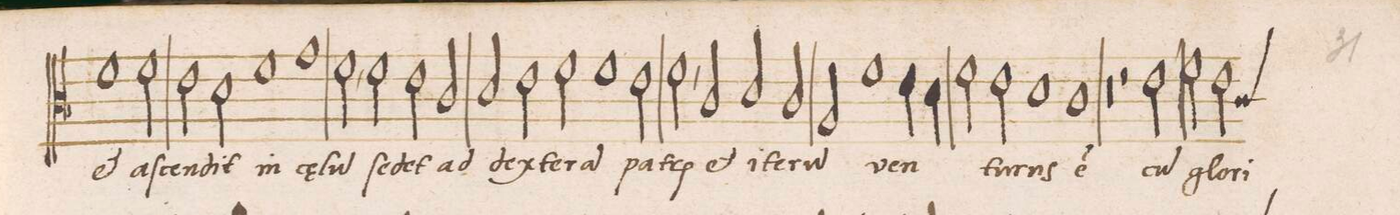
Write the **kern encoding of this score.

**kern	**text
*I"ALTVS	*
*clefC3	*
*k[b-]	*
*met(C|)	*
*M2/1	*
1f\	et
=71-	=71-
2f\	aſ-
2e\	-cen-
2d\	-dit
=72-	=72-
1f	in
1g	coe-
=73-	=73-
2f,>\	-lu(m)
2f\	ſe-
2e\	-det
2c/	ad
=74-	=74-
2d/	dex-
2e\	-te-
2f\	-ra(m)
1f\	.
=75-	=75-
2e\	pa-
2f,>\	-tris
2c/	et
=76-	=76-
2d/	i-
2c/	-te-
2A/	-ru(m)
1f\	ven-
=77-	=77-
4e\	.
4d\	.
2f\	.
2e\	-tu-
=78-	=78-
1d	-rus
1c	e(st)
=79-	=79-
0r	.
=80-	=80-
2r	.
2e\	cu(m)
2f\	glo-
2e\	-ri-
*custos:c	*
=81-	=81-
*-	*-
